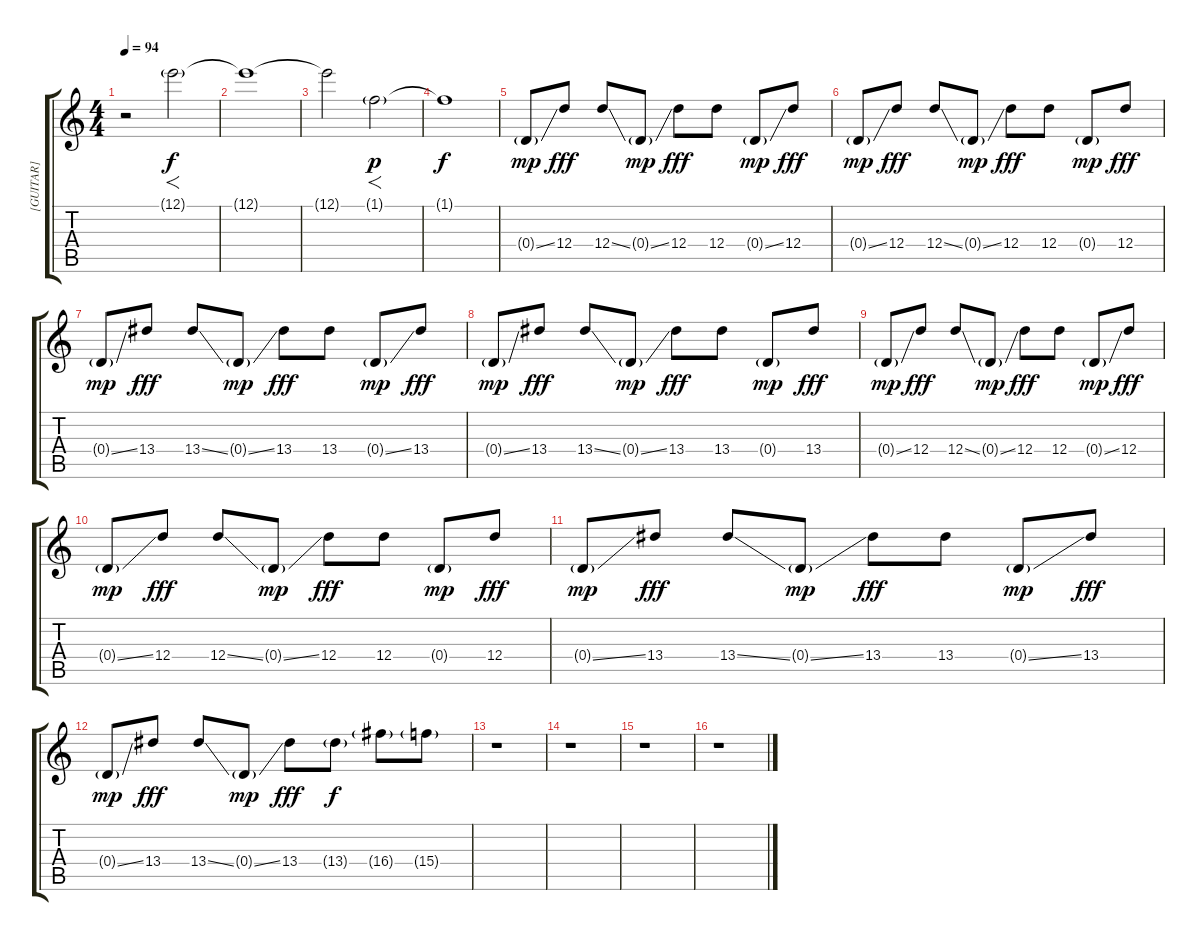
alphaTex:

\track ("[GUITAR]" "[GUITAR]") {instrument overdrivenguitar}
\staff {score tabs}
\tuning (E4 B3 G3 D3 A2 D2) {hide}
\ts (4 4)
\tempo 94
\clef g2
\ks c
r.2{dy f} 12.1{g}.2{f} |
12.1{t}.1 |
12.1{t}.2 1.1{g}.2{f dy p} |
1.1{t}.1{dy f} |
0.4{ss g}.8{dy mp} 12.4.8{dy fff} 12.4{ss}.8 0.4{ss g}.8{dy mp} 12.4.8{dy fff} 12.4.8 0.4{ss g}.8{dy mp} 12.4.8{dy fff} |
0.4{ss g}.8{dy mp} 12.4.8{dy fff} 12.4{ss}.8 0.4{ss g}.8{dy mp} 12.4.8{dy fff} 12.4.8 0.4{g}.8{dy mp} 12.4.8{dy fff} |
0.4{ss g}.8{dy mp} 13.4.8{dy fff} 13.4{ss}.8 0.4{ss g}.8{dy mp} 13.4.8{dy fff} 13.4.8 0.4{ss g}.8{dy mp} 13.4.8{dy fff} |
0.4{ss g}.8{dy mp} 13.4.8{dy fff} 13.4{ss}.8 0.4{ss g}.8{dy mp} 13.4.8{dy fff} 13.4.8 0.4{g}.8{dy mp} 13.4.8{dy fff} |
0.4{ss g}.8{dy mp} 12.4.8{dy fff} 12.4{ss}.8 0.4{ss g}.8{dy mp} 12.4.8{dy fff} 12.4.8 0.4{ss g}.8{dy mp} 12.4.8{dy fff} |
0.4{ss g}.8{dy mp} 12.4.8{dy fff} 12.4{ss}.8 0.4{ss g}.8{dy mp} 12.4.8{dy fff} 12.4.8 0.4{g}.8{dy mp} 12.4.8{dy fff} |
0.4{ss g}.8{dy mp} 13.4.8{dy fff} 13.4{ss}.8 0.4{ss g}.8{dy mp} 13.4.8{dy fff} 13.4.8 0.4{ss g}.8{dy mp} 13.4.8{dy fff} |
0.4{ss g}.8{dy mp} 13.4.8{dy fff} 13.4{ss}.8 0.4{ss g}.8{dy mp} 13.4.8{dy fff} 13.4{g}.8{dy f} 16.4{g}.8 15.4{g}.8 |
r.1 |
r.1 |
r.1 |
r.1
